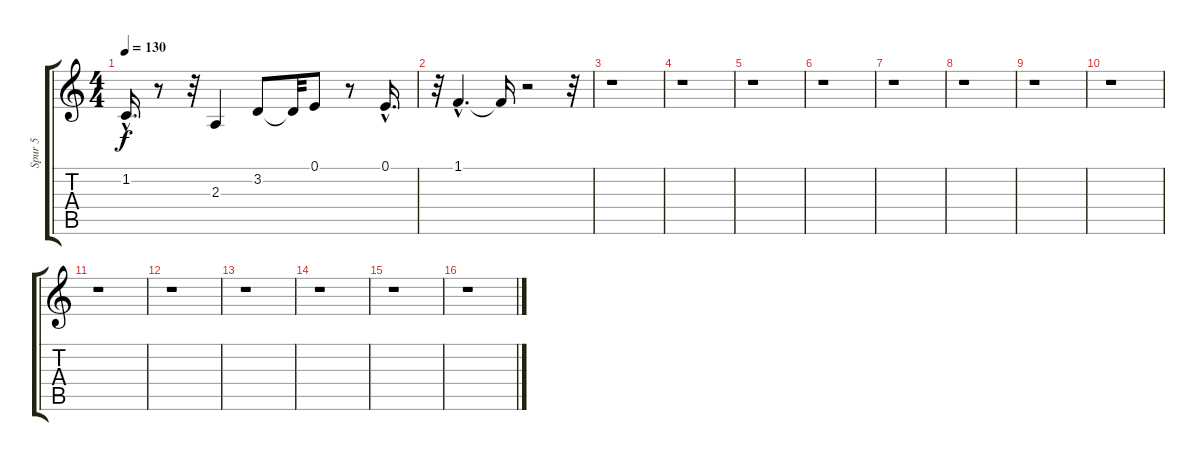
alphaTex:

\track ("Spur 5" "Spur 5") {instrument electricpiano2}
\staff {score tabs}
\tuning (E4 B3 G3 D3 A2 E2) {hide}
\ts (4 4)
\tempo 130
\clef g2
\ks c
1.2{hac}.16{d dy f} r.8 r.32 2.3.4 3.2.8 3.2{t}.32 0.1.8 r.8 0.1{hac}.16{d} |
r.32 1.1{hac}.4{d} 1.1{t}.16 r.2 r.32 |
r.1 |
r.1 |
r.1 |
r.1 |
r.1 |
r.1 |
r.1 |
r.1 |
r.1 |
r.1 |
r.1 |
r.1 |
r.1 |
r.1
